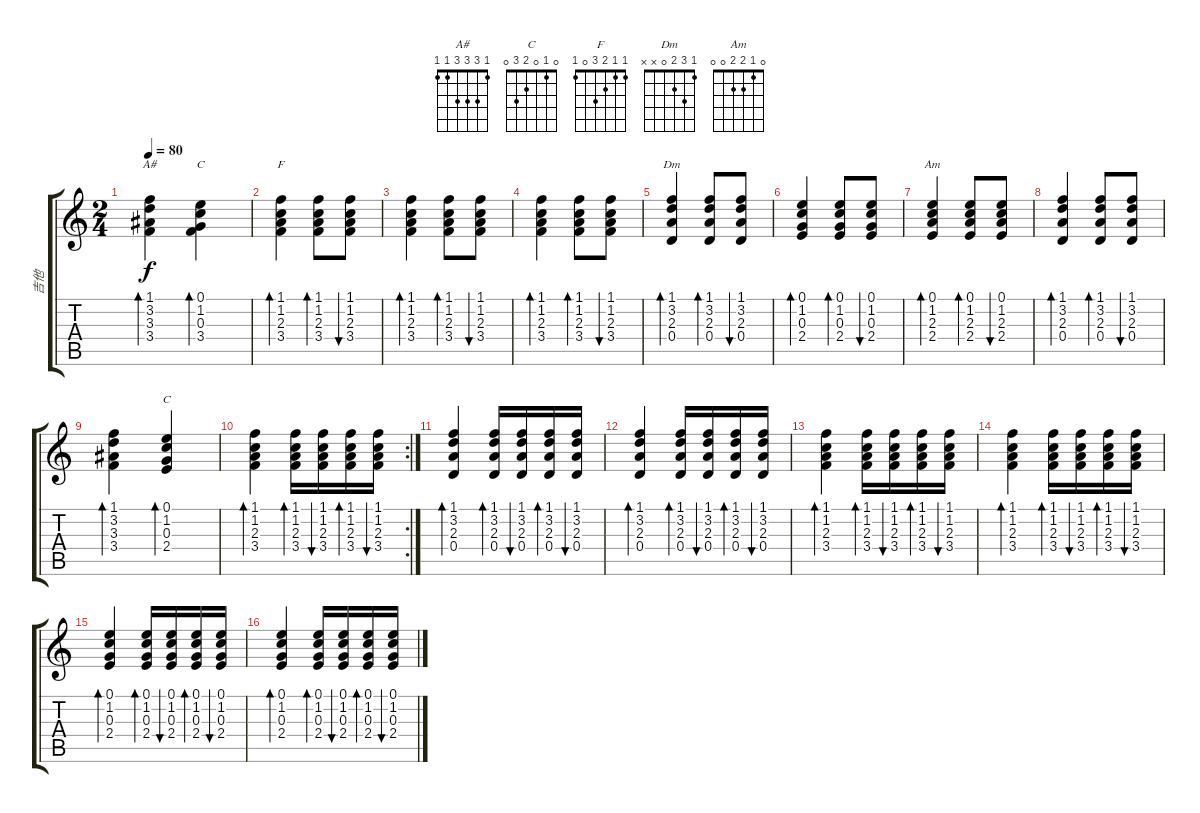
\track ("吉他" "吉他") {instrument acousticguitarsteel}
\staff {score tabs}
\tuning (E4 B3 G3 D3 A2 E2) {hide}
\chord ("A#" 1 3 3 3 1 1)
\chord ("C" 0 1 0 2 3 x)
\chord ("F" 1 1 2 3 0 1)
\chord ("Dm" 1 3 2 0 x x)
\chord ("Am" 0 1 2 2 0 0)
\chord ("C" 0 1 0 2 3 0)
\ts (2 4)
\tempo 80
\clef g2
\ks c
(1.1 3.2 3.3 3.4).4{bd 60 ch "A#" dy f} (0.1 1.2 0.3 3.4).4{bd 60 ch "C"} |
(1.1 1.2 2.3 3.4).4{bd 60 ch "F"} (1.1 1.2 2.3 3.4).8{bd 60} (1.1 1.2 2.3 3.4).8{bu 60} |
(1.1 1.2 2.3 3.4).4{bd 60} (1.1 1.2 2.3 3.4).8{bd 60} (1.1 1.2 2.3 3.4).8{bu 60} |
(1.1 1.2 2.3 3.4).4{bd 60} (1.1 1.2 2.3 3.4).8{bd 60} (1.1 1.2 2.3 3.4).8{bu 60} |
(1.1 3.2 2.3 0.4).4{bd 60 ch "Dm"} (1.1 3.2 2.3 0.4).8{bd 60} (1.1 3.2 2.3 0.4).8{bu 60} |
(0.1 1.2 0.3 2.4).4{bd 60} (0.1 1.2 0.3 2.4).8{bd 60} (0.1 1.2 0.3 2.4).8{bu 60} |
(0.1 1.2 2.3 2.4).4{bd 60 ch "Am"} (0.1 1.2 2.3 2.4).8{bd 60} (0.1 1.2 2.3 2.4).8{bu 60} |
(1.1 3.2 2.3 0.4).4{bd 60} (1.1 3.2 2.3 0.4).8{bd 60} (1.1 3.2 2.3 0.4).8{bu 60} |
(1.1 3.2 3.3 3.4).4{bd 60} (0.1 1.2 0.3 2.4).4{bd 60 ch "C"} |
\rc 2
(1.1 1.2 2.3 3.4).4{bd 30} (1.1 1.2 2.3 3.4).16{bd 30} (1.1 1.2 2.3 3.4).16{bu 30} (1.1 1.2 2.3 3.4).16{bd 30} (1.1 1.2 2.3 3.4).16{bu 30} |
(1.1 3.2 2.3 0.4).4{bd 30} (1.1 3.2 2.3 0.4).16{bd 30} (1.1 3.2 2.3 0.4).16{bu 30} (1.1 3.2 2.3 0.4).16{bd 30} (1.1 3.2 2.3 0.4).16{bu 30} |
(1.1 3.2 2.3 0.4).4{bd 30} (1.1 3.2 2.3 0.4).16{bd 30} (1.1 3.2 2.3 0.4).16{bu 30} (1.1 3.2 2.3 0.4).16{bd 30} (1.1 3.2 2.3 0.4).16{bu 30} |
(1.1 1.2 2.3 3.4).4{bd 30} (1.1 1.2 2.3 3.4).16{bd 30} (1.1 1.2 2.3 3.4).16{bu 30} (1.1 1.2 2.3 3.4).16{bd 30} (1.1 1.2 2.3 3.4).16{bu 30} |
(1.1 1.2 2.3 3.4).4{bd 30} (1.1 1.2 2.3 3.4).16{bd 30} (1.1 1.2 2.3 3.4).16{bu 30} (1.1 1.2 2.3 3.4).16{bd 30} (1.1 1.2 2.3 3.4).16{bu 30} |
(0.1 1.2 0.3 2.4).4{bd 30} (0.1 1.2 0.3 2.4).16{bd 30} (0.1 1.2 0.3 2.4).16{bu 30} (0.1 1.2 0.3 2.4).16{bd 30} (0.1 1.2 0.3 2.4).16{bu 30} |
(0.1 1.2 0.3 2.4).4{bd 30} (0.1 1.2 0.3 2.4).16{bd 30} (0.1 1.2 0.3 2.4).16{bu 30} (0.1 1.2 0.3 2.4).16{bd 30} (0.1 1.2 0.3 2.4).16{bu 30}
